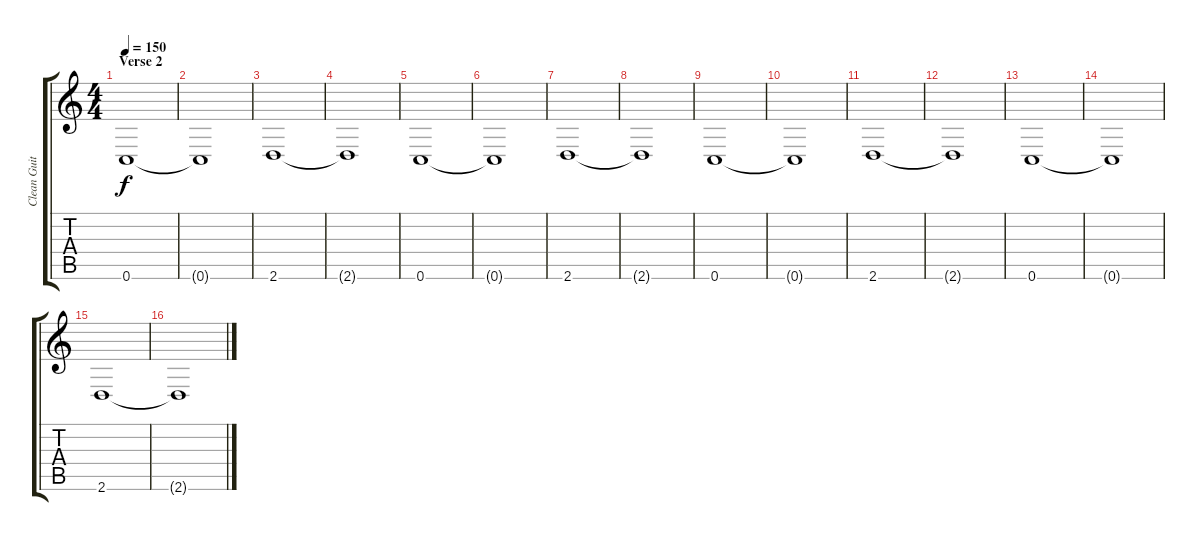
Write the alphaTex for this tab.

\track ("Clean Guitar 2" "Clean Guit") {instrument electricguitarjazz}
\staff {score tabs}
\tuning (D4 A3 F3 C3 G2 C2) {hide}
\ts (4 4)
\section ("" "Verse 2")
\tempo 150
\clef g2
\ks c
0.6.1{dy f} |
0.6{t}.1 |
2.6.1 |
2.6{t}.1 |
0.6.1 |
0.6{t}.1 |
2.6.1 |
2.6{t}.1 |
0.6.1 |
0.6{t}.1 |
2.6.1 |
2.6{t}.1 |
0.6.1 |
0.6{t}.1 |
2.6.1 |
2.6{t}.1
